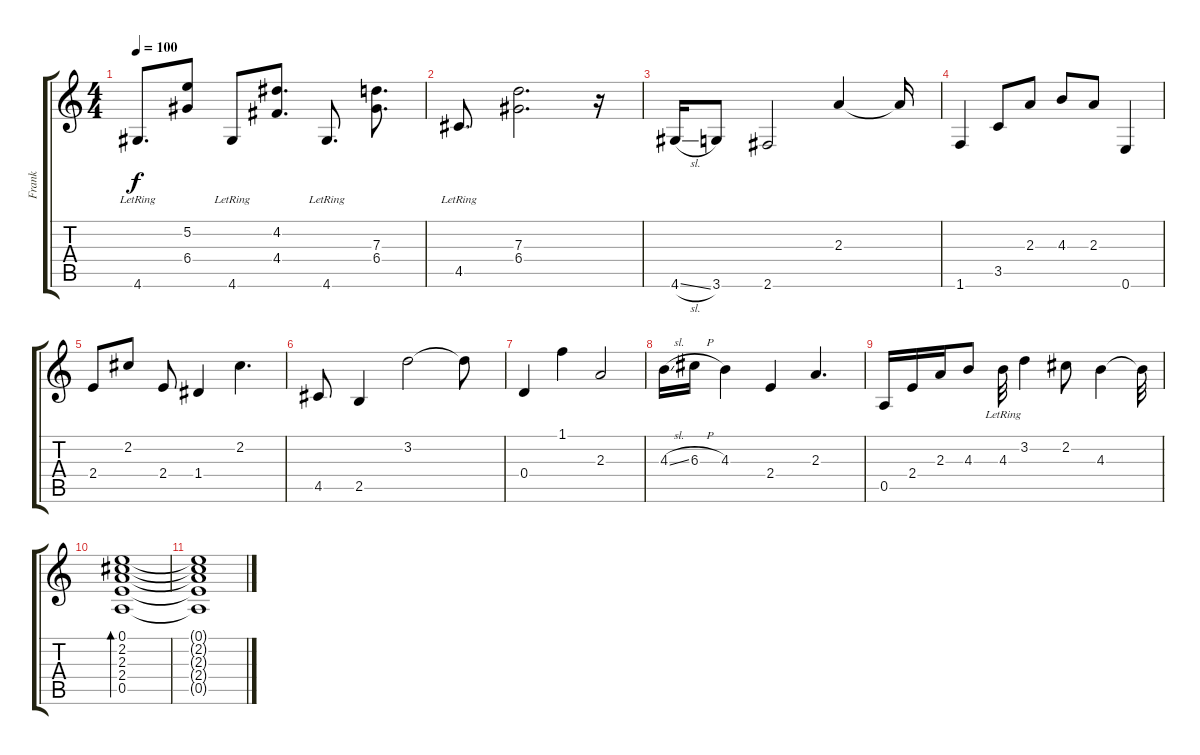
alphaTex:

\track ("Frank" "Frank") {instrument acousticguitarsteel}
\staff {score tabs}
\tuning (E4 B3 G3 D3 A2 E2) {hide}
\ts (4 4)
\tempo 100
\clef g2
\ks c
4.6{lr}.8{d dy f} (5.2 6.4).8 4.6{lr}.8 (4.2 4.4).8{d} 4.6{lr}.8{d} (7.3 6.4).8{d} |
4.5{lr}.8{d} (7.3 6.4).2{d} r.16 |
4.6{sl}.16 3.6.8 2.6.2 2.3.4 2.3{t}.16 |
1.6.4 3.5.8 2.3.8 4.3.8 2.3.8 0.6.4 |
2.4.8 2.2.8 2.4.8 1.4.4 2.2.4{d} |
4.5.8 2.5.4 3.2.2 3.2{t}.8 |
0.4.4 1.1.4 2.3.2 |
4.3{sl}.16 6.3{h}.16 4.3.4 2.4.4 2.3.4{d} |
0.5.16 2.4.16 2.3.16 4.3.8 4.3{lr}.32 3.2{lr}.4 2.2.8 4.3.4 4.3{t}.32 |
(0.1 2.2 2.3 2.4 0.5).1{bd 240} |
(0.1{t} 2.2{t} 2.3{t} 2.4{t} 0.5{t}).1
